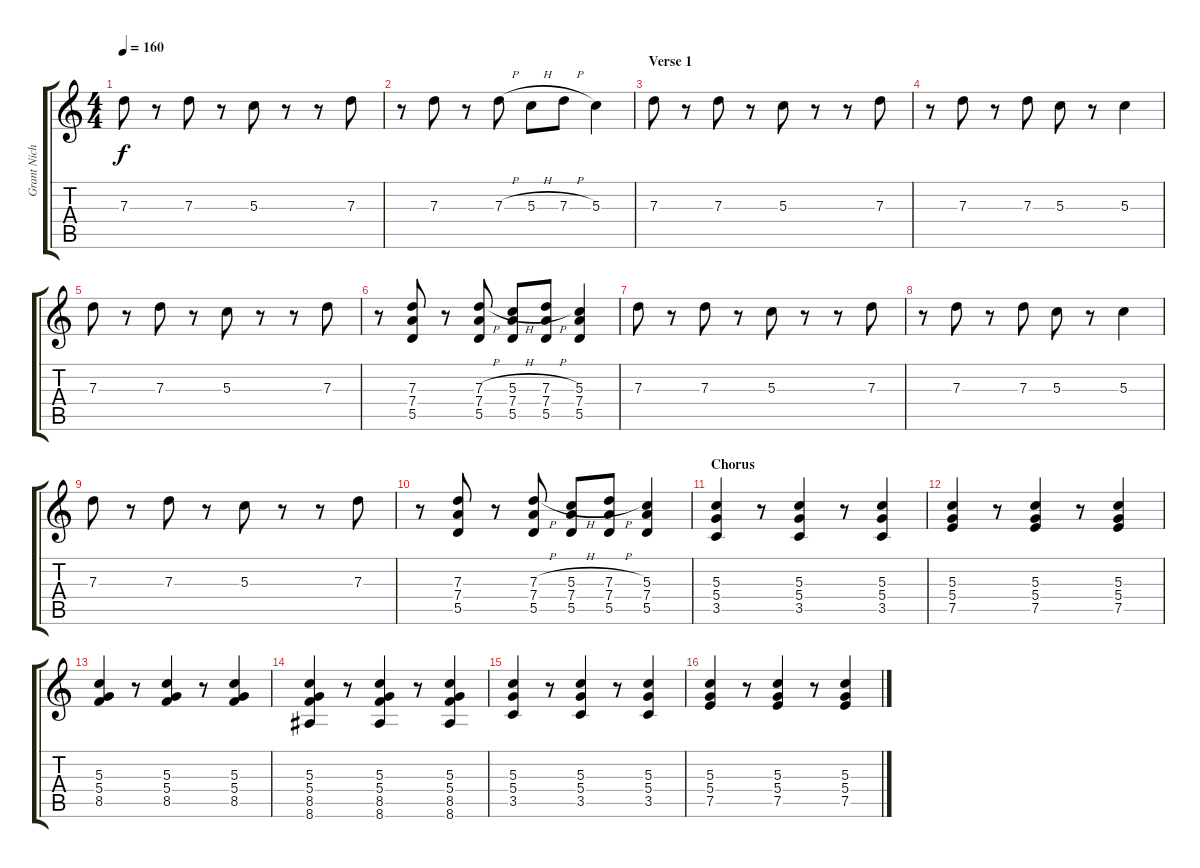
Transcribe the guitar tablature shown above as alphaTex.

\track ("Grant Nicholas (Lead Guitar)" "Grant Nich") {instrument overdrivenguitar}
\staff {score tabs}
\tuning (E4 B3 G3 D3 A2 D2) {hide}
\ts (4 4)
\tempo 160
\clef g2
\ks c
7.3.8{dy f} r.8 7.3.8 r.8 5.3.8 r.8 r.8 7.3.8 |
r.8 7.3.8 r.8 7.3{h}.8 5.3{h}.8 7.3{h}.8 5.3.4 |
\section ("" "Verse 1")
7.3.8 r.8 7.3.8 r.8 5.3.8 r.8 r.8 7.3.8 |
r.8 7.3.8 r.8 7.3.8 5.3.8 r.8 5.3.4 |
7.3.8 r.8 7.3.8 r.8 5.3.8 r.8 r.8 7.3.8 |
r.8 (7.3 7.4 5.5).8 r.8 (7.3{h} 7.4 5.5).8 (5.3{h} 7.4 5.5).8 (7.3{h} 7.4 5.5).8 (5.3 7.4 5.5).4 |
7.3.8 r.8 7.3.8 r.8 5.3.8 r.8 r.8 7.3.8 |
r.8 7.3.8 r.8 7.3.8 5.3.8 r.8 5.3.4 |
7.3.8 r.8 7.3.8 r.8 5.3.8 r.8 r.8 7.3.8 |
r.8 (7.3 7.4 5.5).8 r.8 (7.3{h} 7.4 5.5).8 (5.3{h} 7.4 5.5).8 (7.3{h} 7.4 5.5).8 (5.3 7.4 5.5).4 |
\section ("" "Chorus")
(5.3 5.4 3.5).4 r.8 (5.3 5.4 3.5).4 r.8 (5.3 5.4 3.5).4 |
(5.3 5.4 7.5).4 r.8 (5.3 5.4 7.5).4 r.8 (5.3 5.4 7.5).4 |
(5.3 5.4 8.5).4 r.8 (5.3 5.4 8.5).4 r.8 (5.3 5.4 8.5).4 |
(5.3 5.4 8.5 8.6).4 r.8 (5.3 5.4 8.5 8.6).4 r.8 (5.3 5.4 8.5 8.6).4 |
(5.3 5.4 3.5).4 r.8 (5.3 5.4 3.5).4 r.8 (5.3 5.4 3.5).4 |
(5.3 5.4 7.5).4 r.8 (5.3 5.4 7.5).4 r.8 (5.3 5.4 7.5).4
